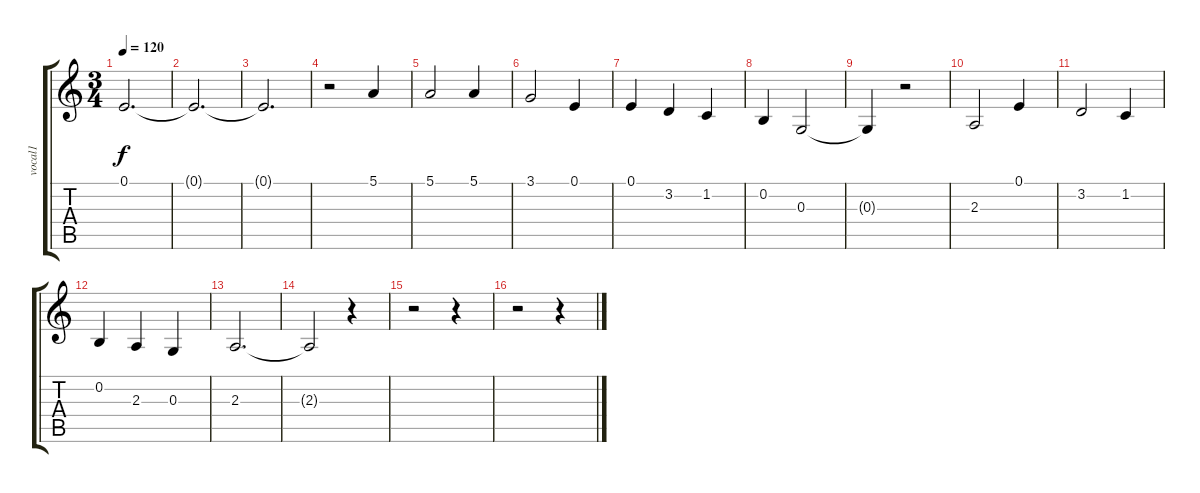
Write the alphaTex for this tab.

\track ("vocal1" "vocal1") {instrument voiceoohs}
\staff {score tabs}
\tuning (E4 B3 G3 D3 A2 E2) {hide}
\ts (3 4)
\tempo 120
\clef g2
\ks c
0.1.2{d dy f} |
0.1{t}.2{d} |
0.1{t}.2{d} |
r.2 5.1.4 |
5.1.2 5.1.4 |
3.1.2 0.1.4 |
0.1.4 3.2.4 1.2.4 |
0.2.4 0.3.2 |
0.3{t}.4 r.2 |
2.3.2 0.1.4 |
3.2.2 1.2.4 |
0.2.4 2.3.4 0.3.4 |
2.3.2{d} |
2.3{t}.2 r.4 |
r.2 r.4 |
r.2 r.4
